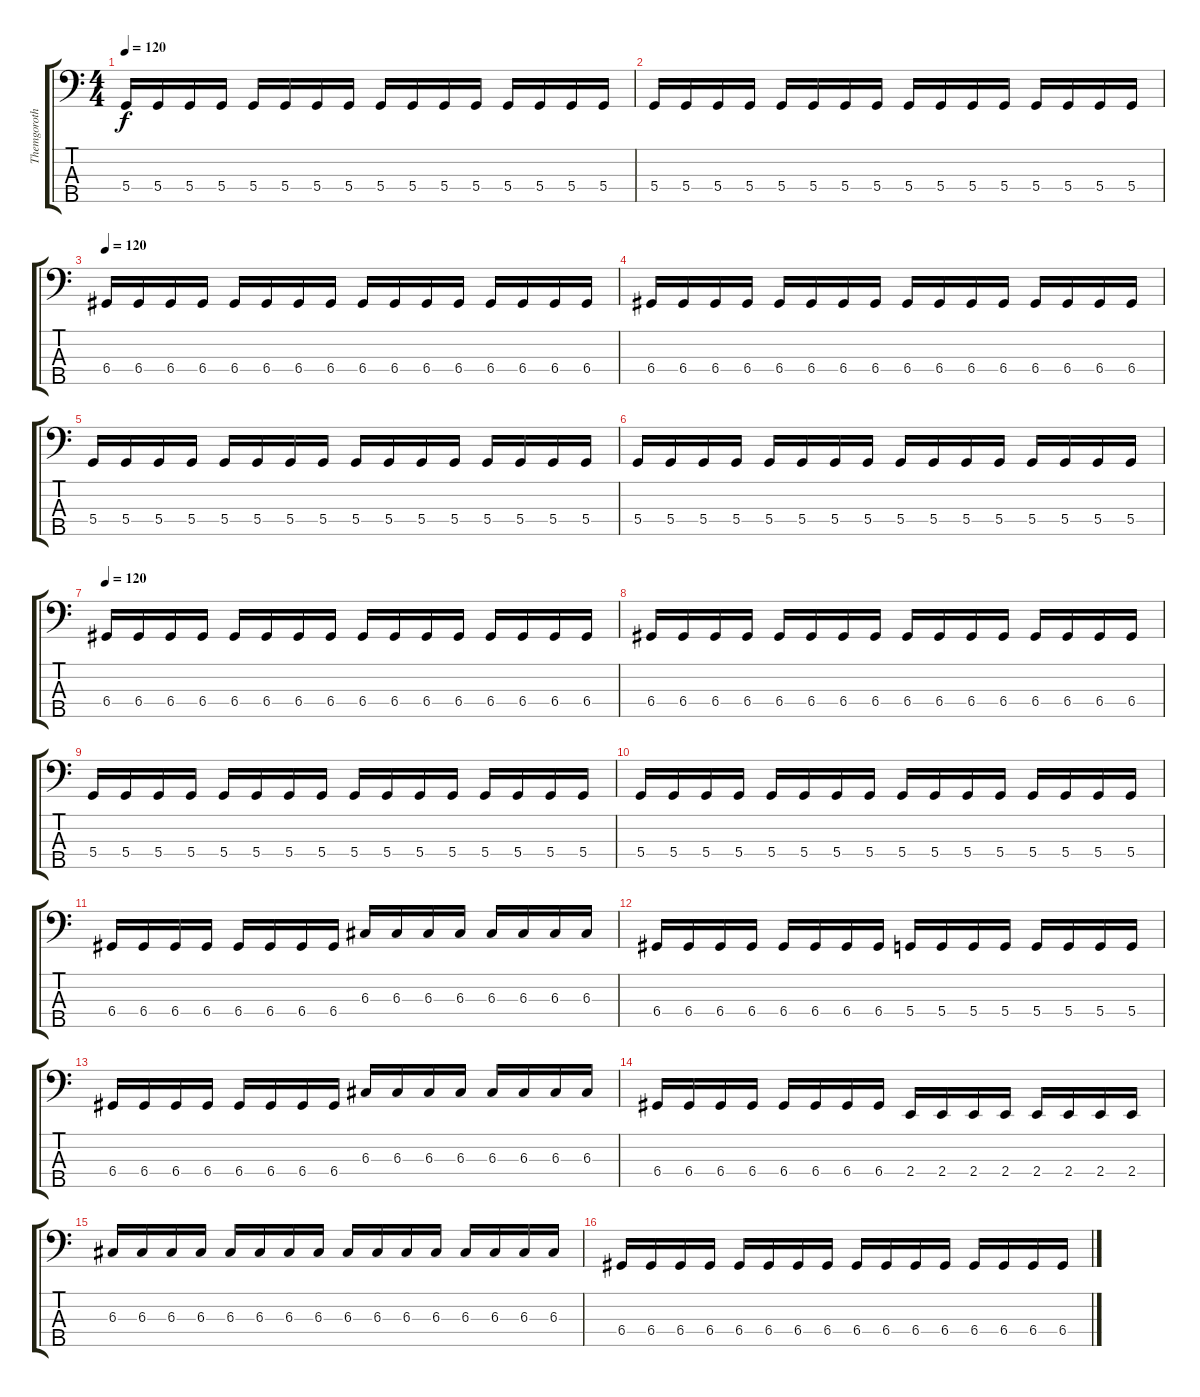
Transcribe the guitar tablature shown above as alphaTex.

\track ("Themgoroth" "Themgoroth") {instrument electricbasspick}
\staff {score tabs}
\tuning (F2 C2 G1 D1 A0) {hide}
\ts (4 4)
\tempo 120
\clef f4
\ks c
5.4.16{dy f} 5.4.16 5.4.16 5.4.16 5.4.16 5.4.16 5.4.16 5.4.16 5.4.16 5.4.16 5.4.16 5.4.16 5.4.16 5.4.16 5.4.16 5.4.16 |
5.4.16 5.4.16 5.4.16 5.4.16 5.4.16 5.4.16 5.4.16 5.4.16 5.4.16 5.4.16 5.4.16 5.4.16 5.4.16 5.4.16 5.4.16 5.4.16 |
\tempo 120
6.4.16 6.4.16 6.4.16 6.4.16 6.4.16 6.4.16 6.4.16 6.4.16 6.4.16 6.4.16 6.4.16 6.4.16 6.4.16 6.4.16 6.4.16 6.4.16 |
6.4.16 6.4.16 6.4.16 6.4.16 6.4.16 6.4.16 6.4.16 6.4.16 6.4.16 6.4.16 6.4.16 6.4.16 6.4.16 6.4.16 6.4.16 6.4.16 |
5.4.16 5.4.16 5.4.16 5.4.16 5.4.16 5.4.16 5.4.16 5.4.16 5.4.16 5.4.16 5.4.16 5.4.16 5.4.16 5.4.16 5.4.16 5.4.16 |
5.4.16 5.4.16 5.4.16 5.4.16 5.4.16 5.4.16 5.4.16 5.4.16 5.4.16 5.4.16 5.4.16 5.4.16 5.4.16 5.4.16 5.4.16 5.4.16 |
\tempo 120
6.4.16 6.4.16 6.4.16 6.4.16 6.4.16 6.4.16 6.4.16 6.4.16 6.4.16 6.4.16 6.4.16 6.4.16 6.4.16 6.4.16 6.4.16 6.4.16 |
6.4.16 6.4.16 6.4.16 6.4.16 6.4.16 6.4.16 6.4.16 6.4.16 6.4.16 6.4.16 6.4.16 6.4.16 6.4.16 6.4.16 6.4.16 6.4.16 |
5.4.16 5.4.16 5.4.16 5.4.16 5.4.16 5.4.16 5.4.16 5.4.16 5.4.16 5.4.16 5.4.16 5.4.16 5.4.16 5.4.16 5.4.16 5.4.16 |
5.4.16 5.4.16 5.4.16 5.4.16 5.4.16 5.4.16 5.4.16 5.4.16 5.4.16 5.4.16 5.4.16 5.4.16 5.4.16 5.4.16 5.4.16 5.4.16 |
6.4.16 6.4.16 6.4.16 6.4.16 6.4.16 6.4.16 6.4.16 6.4.16 6.3.16 6.3.16 6.3.16 6.3.16 6.3.16 6.3.16 6.3.16 6.3.16 |
6.4.16 6.4.16 6.4.16 6.4.16 6.4.16 6.4.16 6.4.16 6.4.16 5.4.16 5.4.16 5.4.16 5.4.16 5.4.16 5.4.16 5.4.16 5.4.16 |
6.4.16 6.4.16 6.4.16 6.4.16 6.4.16 6.4.16 6.4.16 6.4.16 6.3.16 6.3.16 6.3.16 6.3.16 6.3.16 6.3.16 6.3.16 6.3.16 |
6.4.16 6.4.16 6.4.16 6.4.16 6.4.16 6.4.16 6.4.16 6.4.16 2.4.16 2.4.16 2.4.16 2.4.16 2.4.16 2.4.16 2.4.16 2.4.16 |
6.3.16 6.3.16 6.3.16 6.3.16 6.3.16 6.3.16 6.3.16 6.3.16 6.3.16 6.3.16 6.3.16 6.3.16 6.3.16 6.3.16 6.3.16 6.3.16 |
6.4.16 6.4.16 6.4.16 6.4.16 6.4.16 6.4.16 6.4.16 6.4.16 6.4.16 6.4.16 6.4.16 6.4.16 6.4.16 6.4.16 6.4.16 6.4.16
